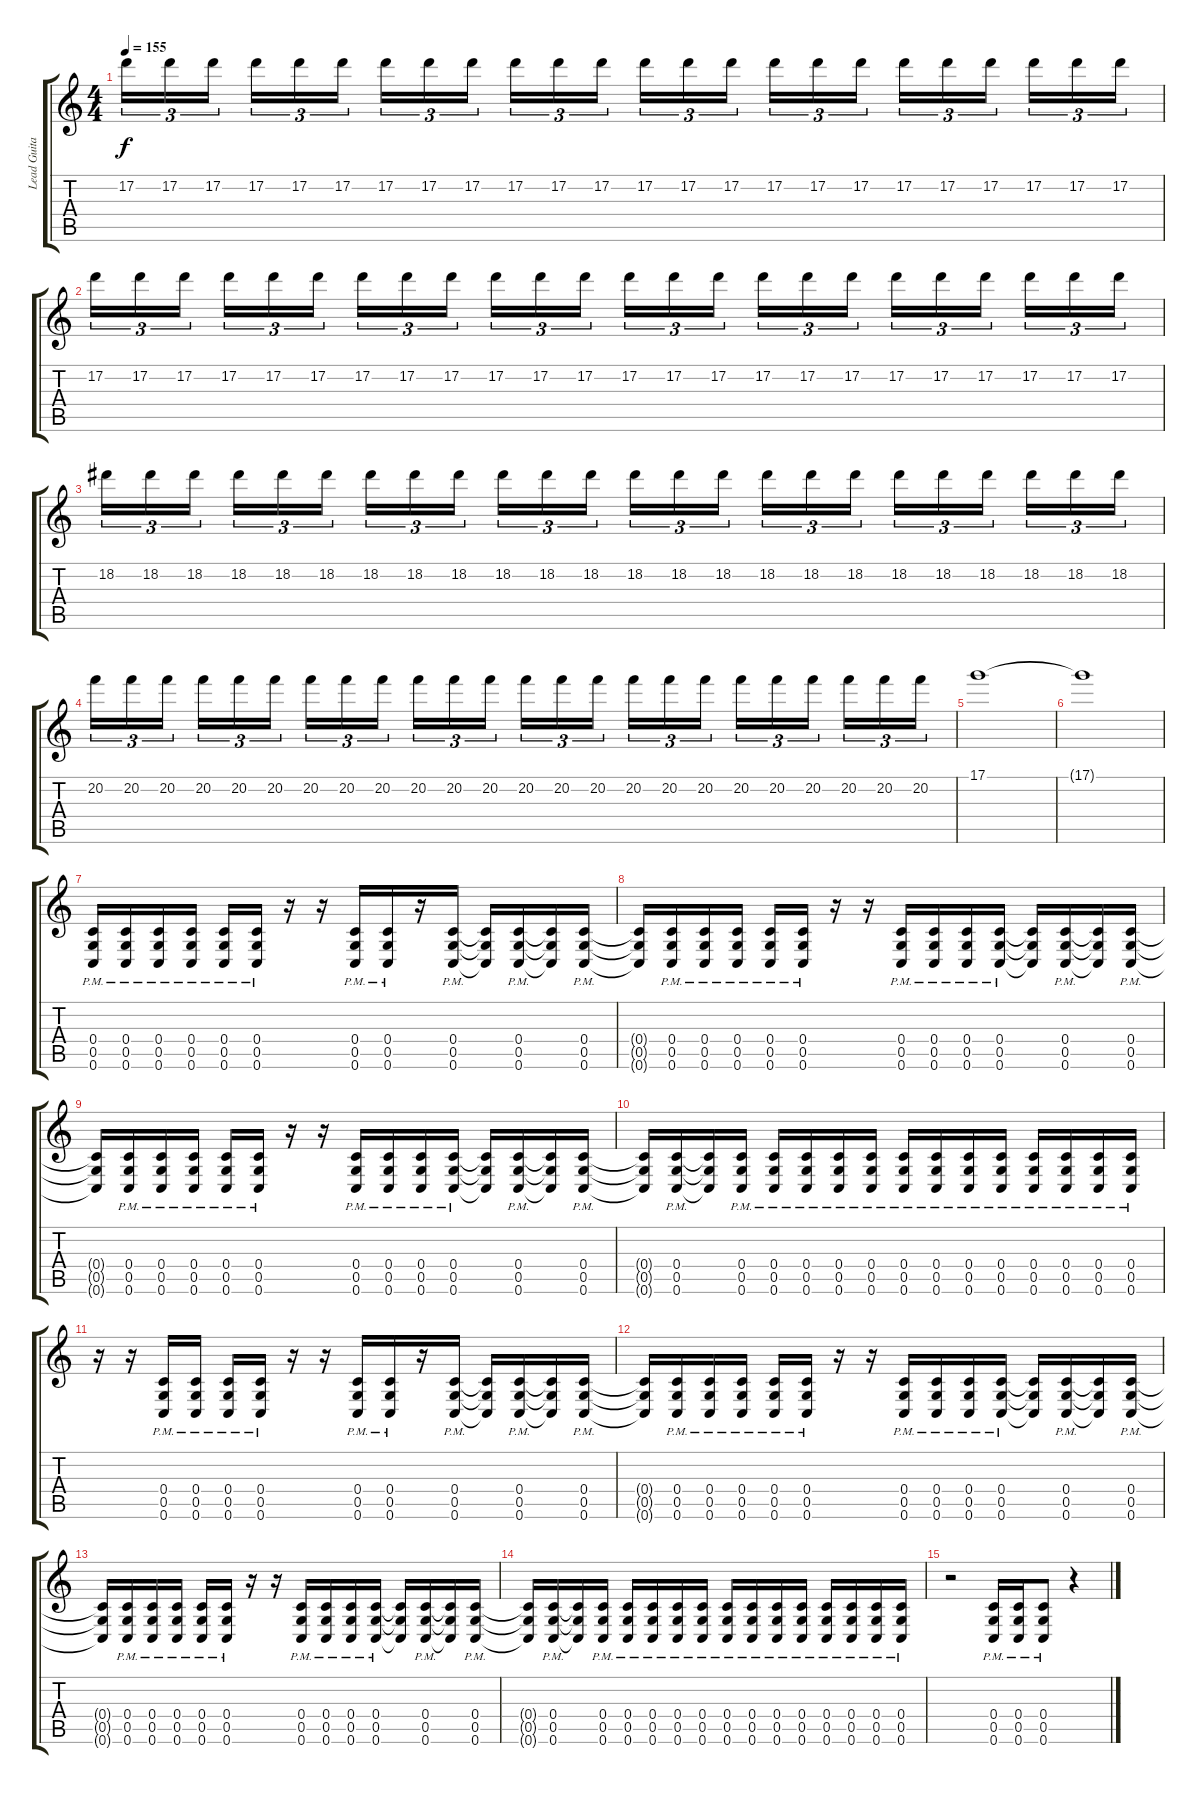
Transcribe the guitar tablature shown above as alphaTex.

\track ("Lead Guitar" "Lead Guita") {instrument distortionguitar}
\staff {score tabs}
\tuning (D4 A3 F3 C3 G2 C2) {hide}
\ts (4 4)
\tempo 155
\clef g2
\ks c
17.2.16{tu (3 2) dy f} 17.2.16{tu (3 2)} 17.2.16{tu (3 2) beam splitsecondary} 17.2.16{tu (3 2)} 17.2.16{tu (3 2)} 17.2.16{tu (3 2)} 17.2.16{tu (3 2)} 17.2.16{tu (3 2)} 17.2.16{tu (3 2) beam splitsecondary} 17.2.16{tu (3 2)} 17.2.16{tu (3 2)} 17.2.16{tu (3 2)} 17.2.16{tu (3 2)} 17.2.16{tu (3 2)} 17.2.16{tu (3 2) beam splitsecondary} 17.2.16{tu (3 2)} 17.2.16{tu (3 2)} 17.2.16{tu (3 2)} 17.2.16{tu (3 2)} 17.2.16{tu (3 2)} 17.2.16{tu (3 2) beam splitsecondary} 17.2.16{tu (3 2)} 17.2.16{tu (3 2)} 17.2.16{tu (3 2)} |
17.2.16{tu (3 2)} 17.2.16{tu (3 2)} 17.2.16{tu (3 2) beam splitsecondary} 17.2.16{tu (3 2)} 17.2.16{tu (3 2)} 17.2.16{tu (3 2)} 17.2.16{tu (3 2)} 17.2.16{tu (3 2)} 17.2.16{tu (3 2) beam splitsecondary} 17.2.16{tu (3 2)} 17.2.16{tu (3 2)} 17.2.16{tu (3 2)} 17.2.16{tu (3 2)} 17.2.16{tu (3 2)} 17.2.16{tu (3 2) beam splitsecondary} 17.2.16{tu (3 2)} 17.2.16{tu (3 2)} 17.2.16{tu (3 2)} 17.2.16{tu (3 2)} 17.2.16{tu (3 2)} 17.2.16{tu (3 2) beam splitsecondary} 17.2.16{tu (3 2)} 17.2.16{tu (3 2)} 17.2.16{tu (3 2)} |
18.2.16{tu (3 2)} 18.2.16{tu (3 2)} 18.2.16{tu (3 2) beam splitsecondary} 18.2.16{tu (3 2)} 18.2.16{tu (3 2)} 18.2.16{tu (3 2)} 18.2.16{tu (3 2)} 18.2.16{tu (3 2)} 18.2.16{tu (3 2) beam splitsecondary} 18.2.16{tu (3 2)} 18.2.16{tu (3 2)} 18.2.16{tu (3 2)} 18.2.16{tu (3 2)} 18.2.16{tu (3 2)} 18.2.16{tu (3 2) beam splitsecondary} 18.2.16{tu (3 2)} 18.2.16{tu (3 2)} 18.2.16{tu (3 2)} 18.2.16{tu (3 2)} 18.2.16{tu (3 2)} 18.2.16{tu (3 2) beam splitsecondary} 18.2.16{tu (3 2)} 18.2.16{tu (3 2)} 18.2.16{tu (3 2)} |
20.2.16{tu (3 2)} 20.2.16{tu (3 2)} 20.2.16{tu (3 2) beam splitsecondary} 20.2.16{tu (3 2)} 20.2.16{tu (3 2)} 20.2.16{tu (3 2)} 20.2.16{tu (3 2)} 20.2.16{tu (3 2)} 20.2.16{tu (3 2) beam splitsecondary} 20.2.16{tu (3 2)} 20.2.16{tu (3 2)} 20.2.16{tu (3 2)} 20.2.16{tu (3 2)} 20.2.16{tu (3 2)} 20.2.16{tu (3 2) beam splitsecondary} 20.2.16{tu (3 2)} 20.2.16{tu (3 2)} 20.2.16{tu (3 2)} 20.2.16{tu (3 2)} 20.2.16{tu (3 2)} 20.2.16{tu (3 2) beam splitsecondary} 20.2.16{tu (3 2)} 20.2.16{tu (3 2)} 20.2.16{tu (3 2)} |
17.1.1 |
17.1{t}.1 |
(0.4{pm} 0.5{pm} 0.6{pm}).16 (0.4{pm} 0.5{pm} 0.6{pm}).16 (0.4{pm} 0.5{pm} 0.6{pm}).16 (0.4{pm} 0.5{pm} 0.6{pm}).16 (0.4{pm} 0.5{pm} 0.6{pm}).16 (0.4{pm} 0.5{pm} 0.6{pm}).16 r.16 r.16 (0.4{pm} 0.5{pm} 0.6{pm}).16 (0.4{pm} 0.5{pm} 0.6{pm}).16 r.16 (0.4{pm} 0.5{pm} 0.6{pm}).16 (0.4{t} 0.5{t} 0.6{t}).16 (0.4{pm} 0.5{pm} 0.6{pm}).16 (0.4{t} 0.5{t} 0.6{t}).16 (0.4{pm} 0.5{pm} 0.6{pm}).16 |
(0.4{t} 0.5{t} 0.6{t}).16 (0.4{pm} 0.5{pm} 0.6{pm}).16 (0.4{pm} 0.5{pm} 0.6{pm}).16 (0.4{pm} 0.5{pm} 0.6{pm}).16 (0.4{pm} 0.5{pm} 0.6{pm}).16 (0.4{pm} 0.5{pm} 0.6{pm}).16 r.16 r.16 (0.4{pm} 0.5{pm} 0.6{pm}).16 (0.4{pm} 0.5{pm} 0.6{pm}).16 (0.4{pm} 0.5{pm} 0.6{pm}).16 (0.4{pm} 0.5{pm} 0.6{pm}).16 (0.4{t} 0.5{t} 0.6{t}).16 (0.4{pm} 0.5{pm} 0.6{pm}).16 (0.4{t} 0.5{t} 0.6{t}).16 (0.4{pm} 0.5{pm} 0.6{pm}).16 |
(0.4{t} 0.5{t} 0.6{t}).16 (0.4{pm} 0.5{pm} 0.6{pm}).16 (0.4{pm} 0.5{pm} 0.6{pm}).16 (0.4{pm} 0.5{pm} 0.6{pm}).16 (0.4{pm} 0.5{pm} 0.6{pm}).16 (0.4{pm} 0.5{pm} 0.6{pm}).16 r.16 r.16 (0.4{pm} 0.5{pm} 0.6{pm}).16 (0.4{pm} 0.5{pm} 0.6{pm}).16 (0.4{pm} 0.5{pm} 0.6{pm}).16 (0.4{pm} 0.5{pm} 0.6{pm}).16 (0.4{t} 0.5{t} 0.6{t}).16 (0.4{pm} 0.5{pm} 0.6{pm}).16 (0.4{t} 0.5{t} 0.6{t}).16 (0.4{pm} 0.5{pm} 0.6{pm}).16 |
(0.4{t} 0.5{t} 0.6{t}).16 (0.4{pm} 0.5{pm} 0.6{pm}).16 (0.4{t} 0.5{t} 0.6{t}).16 (0.4{pm} 0.5{pm} 0.6{pm}).16 (0.4{pm} 0.5{pm} 0.6{pm}).16 (0.4{pm} 0.5{pm} 0.6{pm}).16 (0.4{pm} 0.5{pm} 0.6{pm}).16 (0.4{pm} 0.5{pm} 0.6{pm}).16 (0.4{pm} 0.5{pm} 0.6{pm}).16 (0.4{pm} 0.5{pm} 0.6{pm}).16 (0.4{pm} 0.5{pm} 0.6{pm}).16 (0.4{pm} 0.5{pm} 0.6{pm}).16 (0.4{pm} 0.5{pm} 0.6{pm}).16 (0.4{pm} 0.5{pm} 0.6{pm}).16 (0.4{pm} 0.5{pm} 0.6{pm}).16 (0.4{pm} 0.5{pm} 0.6{pm}).16 |
r.16 r.16 (0.4{pm} 0.5{pm} 0.6{pm}).16 (0.4{pm} 0.5{pm} 0.6{pm}).16 (0.4{pm} 0.5{pm} 0.6{pm}).16 (0.4{pm} 0.5{pm} 0.6{pm}).16 r.16 r.16 (0.4{pm} 0.5{pm} 0.6{pm}).16 (0.4{pm} 0.5{pm} 0.6{pm}).16 r.16 (0.4{pm} 0.5{pm} 0.6{pm}).16 (0.4{t} 0.5{t} 0.6{t}).16 (0.4{pm} 0.5{pm} 0.6{pm}).16 (0.4{t} 0.5{t} 0.6{t}).16 (0.4{pm} 0.5{pm} 0.6{pm}).16 |
(0.4{t} 0.5{t} 0.6{t}).16 (0.4{pm} 0.5{pm} 0.6{pm}).16 (0.4{pm} 0.5{pm} 0.6{pm}).16 (0.4{pm} 0.5{pm} 0.6{pm}).16 (0.4{pm} 0.5{pm} 0.6{pm}).16 (0.4{pm} 0.5{pm} 0.6{pm}).16 r.16 r.16 (0.4{pm} 0.5{pm} 0.6{pm}).16 (0.4{pm} 0.5{pm} 0.6{pm}).16 (0.4{pm} 0.5{pm} 0.6{pm}).16 (0.4{pm} 0.5{pm} 0.6{pm}).16 (0.4{t} 0.5{t} 0.6{t}).16 (0.4{pm} 0.5{pm} 0.6{pm}).16 (0.4{t} 0.5{t} 0.6{t}).16 (0.4{pm} 0.5{pm} 0.6{pm}).16 |
(0.4{t} 0.5{t} 0.6{t}).16 (0.4{pm} 0.5{pm} 0.6{pm}).16 (0.4{pm} 0.5{pm} 0.6{pm}).16 (0.4{pm} 0.5{pm} 0.6{pm}).16 (0.4{pm} 0.5{pm} 0.6{pm}).16 (0.4{pm} 0.5{pm} 0.6{pm}).16 r.16 r.16 (0.4{pm} 0.5{pm} 0.6{pm}).16 (0.4{pm} 0.5{pm} 0.6{pm}).16 (0.4{pm} 0.5{pm} 0.6{pm}).16 (0.4{pm} 0.5{pm} 0.6{pm}).16 (0.4{t} 0.5{t} 0.6{t}).16 (0.4{pm} 0.5{pm} 0.6{pm}).16 (0.4{t} 0.5{t} 0.6{t}).16 (0.4{pm} 0.5{pm} 0.6{pm}).16 |
(0.4{t} 0.5{t} 0.6{t}).16 (0.4{pm} 0.5{pm} 0.6{pm}).16 (0.4{t} 0.5{t} 0.6{t}).16 (0.4{pm} 0.5{pm} 0.6{pm}).16 (0.4{pm} 0.5{pm} 0.6{pm}).16 (0.4{pm} 0.5{pm} 0.6{pm}).16 (0.4{pm} 0.5{pm} 0.6{pm}).16 (0.4{pm} 0.5{pm} 0.6{pm}).16 (0.4{pm} 0.5{pm} 0.6{pm}).16 (0.4{pm} 0.5{pm} 0.6{pm}).16 (0.4{pm} 0.5{pm} 0.6{pm}).16 (0.4{pm} 0.5{pm} 0.6{pm}).16 (0.4{pm} 0.5{pm} 0.6{pm}).16 (0.4{pm} 0.5{pm} 0.6{pm}).16 (0.4{pm} 0.5{pm} 0.6{pm}).16 (0.4{pm} 0.5{pm} 0.6{pm}).16 |
r.2 (0.4{pm} 0.5{pm} 0.6{pm}).16 (0.4{pm} 0.5{pm} 0.6{pm}).16 (0.4{pm} 0.5{pm} 0.6{pm}).8 r.4
